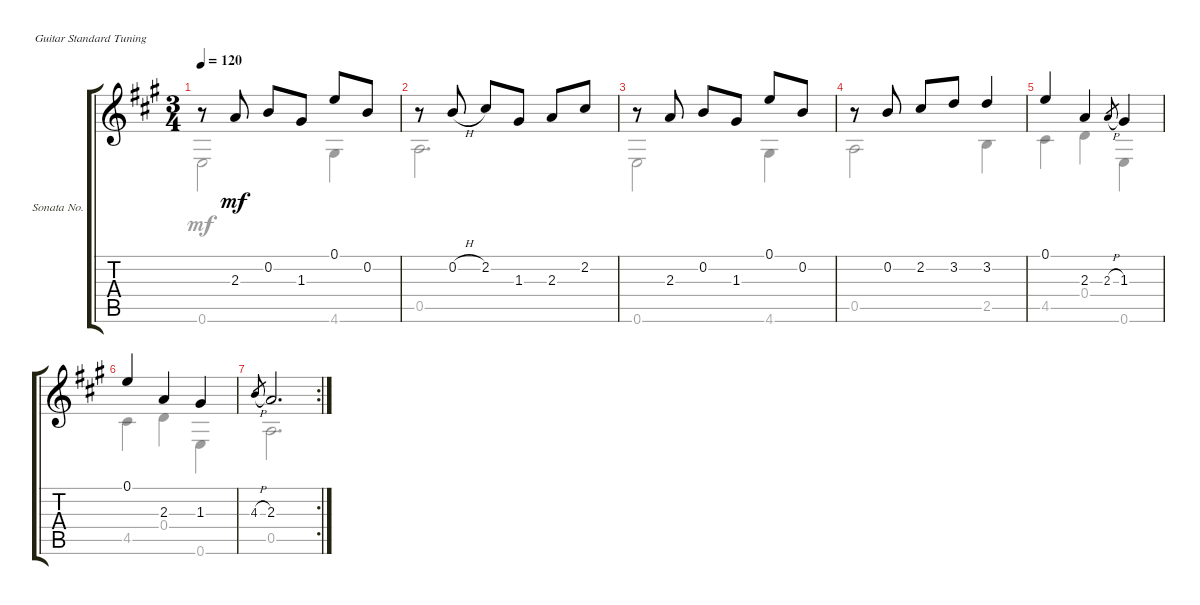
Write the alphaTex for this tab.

\bracketExtendMode groupsimilarinstruments
\firstSystemTrackNameOrientation horizontal
\otherSystemsTrackNameOrientation horizontal
\track ("Sonata No. 21 in A (D21) - 6. Menuet" "Sonata No.") {instrument acousticguitarnylon}
\staff {score tabs}
\tuning (E4 B3 G3 D3 A2 E2)
\voice
\ts (3 4)
\tempo 120
\clef g2
\ks a
r.8{dy mf} 2.3.8 0.2.8 1.3.8 0.1.8 0.2.8 |
r.8 0.2{h}.8 2.2.8 1.3.8 2.3.8 2.2.8 |
r.8 2.3.8 0.2.8 1.3.8 0.1.8 0.2.8 |
r.8 0.2.8 2.2.8 3.2.8 3.2.4 |
0.1.4 2.3.4 2.3{h}.8{gr} 1.3.4 |
0.1.4 2.3.4 1.3.4 |
\rc 2
4.3{h}.8{gr} 2.3.2{d}
\voice
\clef g2
\ottava regular
\simile none
\ks a
0.6.2{dy mf} 4.6.4 |
0.5.2{d} |
0.6.2 4.6.4 |
0.5.2 2.5.4 |
4.5.4 0.4.4 0.6.4 |
4.5.4 0.4.4 0.6.4 |
0.5.2{d}
